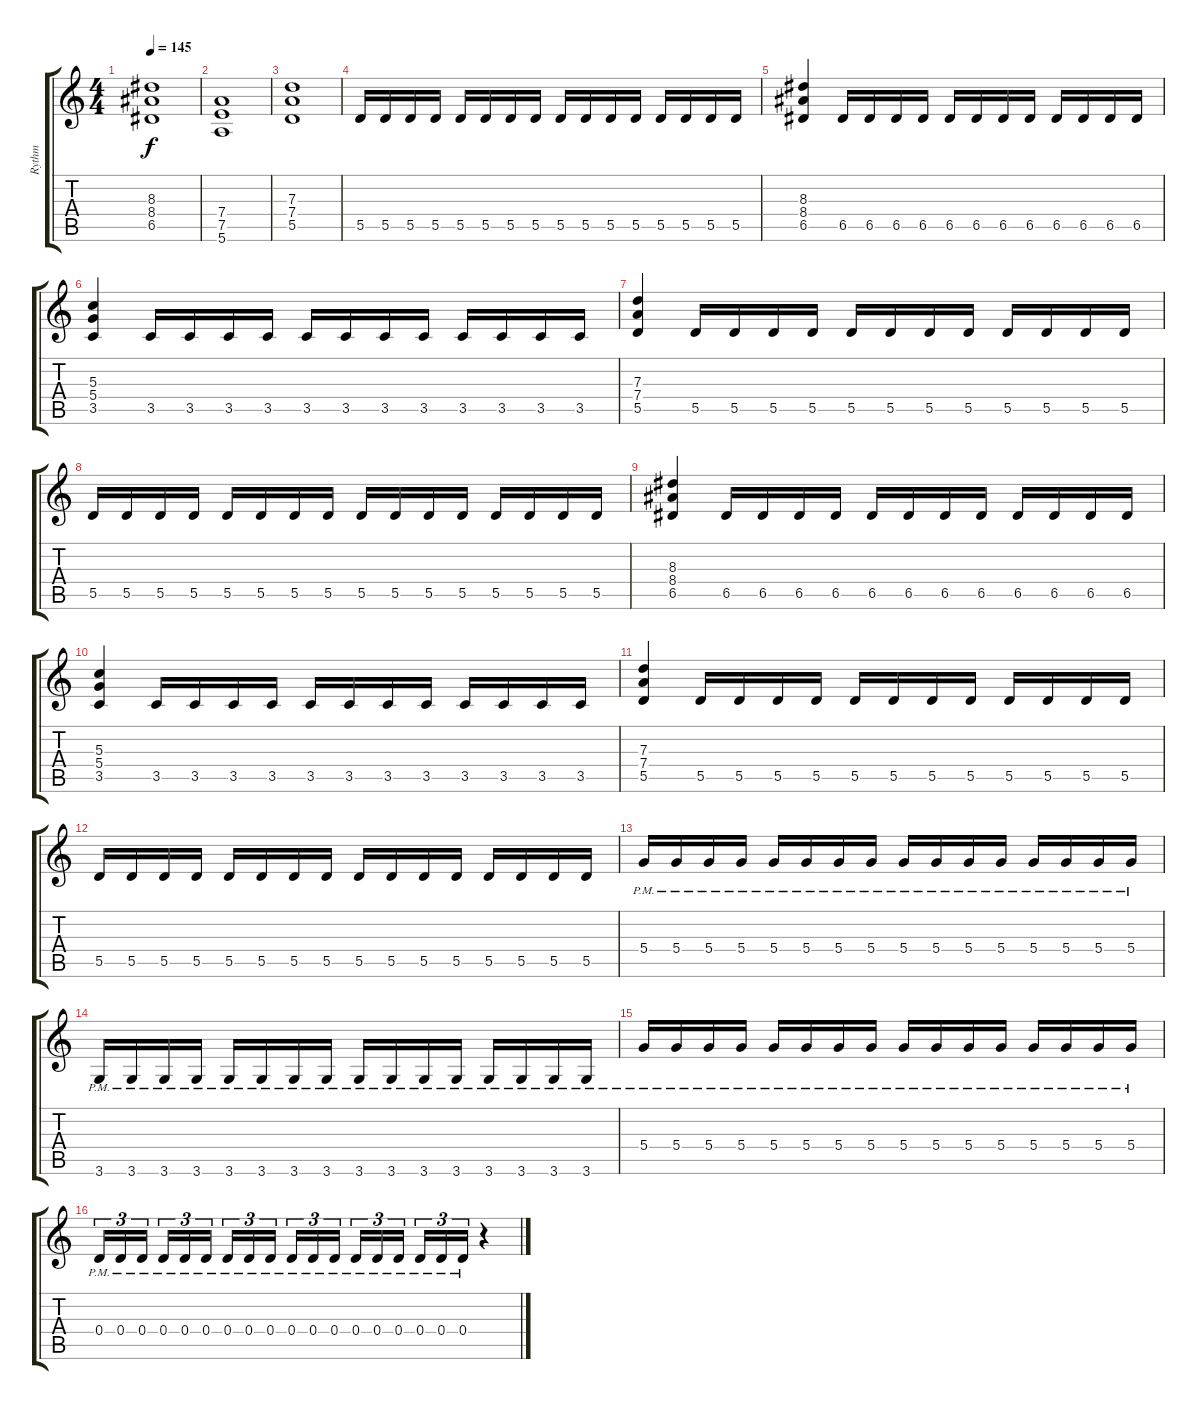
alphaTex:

\track ("Rythm" "Rythm") {instrument distortionguitar}
\staff {score tabs}
\tuning (E4 B3 G3 D3 A2 E2) {hide}
\ts (4 4)
\tempo 145
\clef g2
\ks c
(8.3 8.4 6.5).1{dy f} |
(7.4 7.5 5.6).1 |
(7.3 7.4 5.5).1 |
5.5.16 5.5.16 5.5.16 5.5.16 5.5.16 5.5.16 5.5.16 5.5.16 5.5.16 5.5.16 5.5.16 5.5.16 5.5.16 5.5.16 5.5.16 5.5.16 |
(8.3 8.4 6.5).4 6.5.16 6.5.16 6.5.16 6.5.16 6.5.16 6.5.16 6.5.16 6.5.16 6.5.16 6.5.16 6.5.16 6.5.16 |
(5.3 5.4 3.5).4 3.5.16 3.5.16 3.5.16 3.5.16 3.5.16 3.5.16 3.5.16 3.5.16 3.5.16 3.5.16 3.5.16 3.5.16 |
(7.3 7.4 5.5).4 5.5.16 5.5.16 5.5.16 5.5.16 5.5.16 5.5.16 5.5.16 5.5.16 5.5.16 5.5.16 5.5.16 5.5.16 |
5.5.16 5.5.16 5.5.16 5.5.16 5.5.16 5.5.16 5.5.16 5.5.16 5.5.16 5.5.16 5.5.16 5.5.16 5.5.16 5.5.16 5.5.16 5.5.16 |
(8.3 8.4 6.5).4 6.5.16 6.5.16 6.5.16 6.5.16 6.5.16 6.5.16 6.5.16 6.5.16 6.5.16 6.5.16 6.5.16 6.5.16 |
(5.3 5.4 3.5).4 3.5.16 3.5.16 3.5.16 3.5.16 3.5.16 3.5.16 3.5.16 3.5.16 3.5.16 3.5.16 3.5.16 3.5.16 |
(7.3 7.4 5.5).4 5.5.16 5.5.16 5.5.16 5.5.16 5.5.16 5.5.16 5.5.16 5.5.16 5.5.16 5.5.16 5.5.16 5.5.16 |
5.5.16 5.5.16 5.5.16 5.5.16 5.5.16 5.5.16 5.5.16 5.5.16 5.5.16 5.5.16 5.5.16 5.5.16 5.5.16 5.5.16 5.5.16 5.5.16 |
5.4{pm}.16 5.4{pm}.16 5.4{pm}.16 5.4{pm}.16 5.4{pm}.16 5.4{pm}.16 5.4{pm}.16 5.4{pm}.16 5.4{pm}.16 5.4{pm}.16 5.4{pm}.16 5.4{pm}.16 5.4{pm}.16 5.4{pm}.16 5.4{pm}.16 5.4{pm}.16 |
3.6{pm}.16 3.6{pm}.16 3.6{pm}.16 3.6{pm}.16 3.6{pm}.16 3.6{pm}.16 3.6{pm}.16 3.6{pm}.16 3.6{pm}.16 3.6{pm}.16 3.6{pm}.16 3.6{pm}.16 3.6{pm}.16 3.6{pm}.16 3.6{pm}.16 3.6{pm}.16 |
5.4{pm}.16 5.4{pm}.16 5.4{pm}.16 5.4{pm}.16 5.4{pm}.16 5.4{pm}.16 5.4{pm}.16 5.4{pm}.16 5.4{pm}.16 5.4{pm}.16 5.4{pm}.16 5.4{pm}.16 5.4{pm}.16 5.4{pm}.16 5.4{pm}.16 5.4{pm}.16 |
0.4{pm}.16{tu (3 2)} 0.4{pm}.16{tu (3 2)} 0.4{pm}.16{tu (3 2) beam splitsecondary} 0.4{pm}.16{tu (3 2)} 0.4{pm}.16{tu (3 2)} 0.4{pm}.16{tu (3 2)} 0.4{pm}.16{tu (3 2)} 0.4{pm}.16{tu (3 2)} 0.4{pm}.16{tu (3 2) beam splitsecondary} 0.4{pm}.16{tu (3 2)} 0.4{pm}.16{tu (3 2)} 0.4{pm}.16{tu (3 2)} 0.4{pm}.16{tu (3 2)} 0.4{pm}.16{tu (3 2)} 0.4{pm}.16{tu (3 2) beam splitsecondary} 0.4{pm}.16{tu (3 2)} 0.4{pm}.16{tu (3 2)} 0.4{pm}.16{tu (3 2)} r.4
